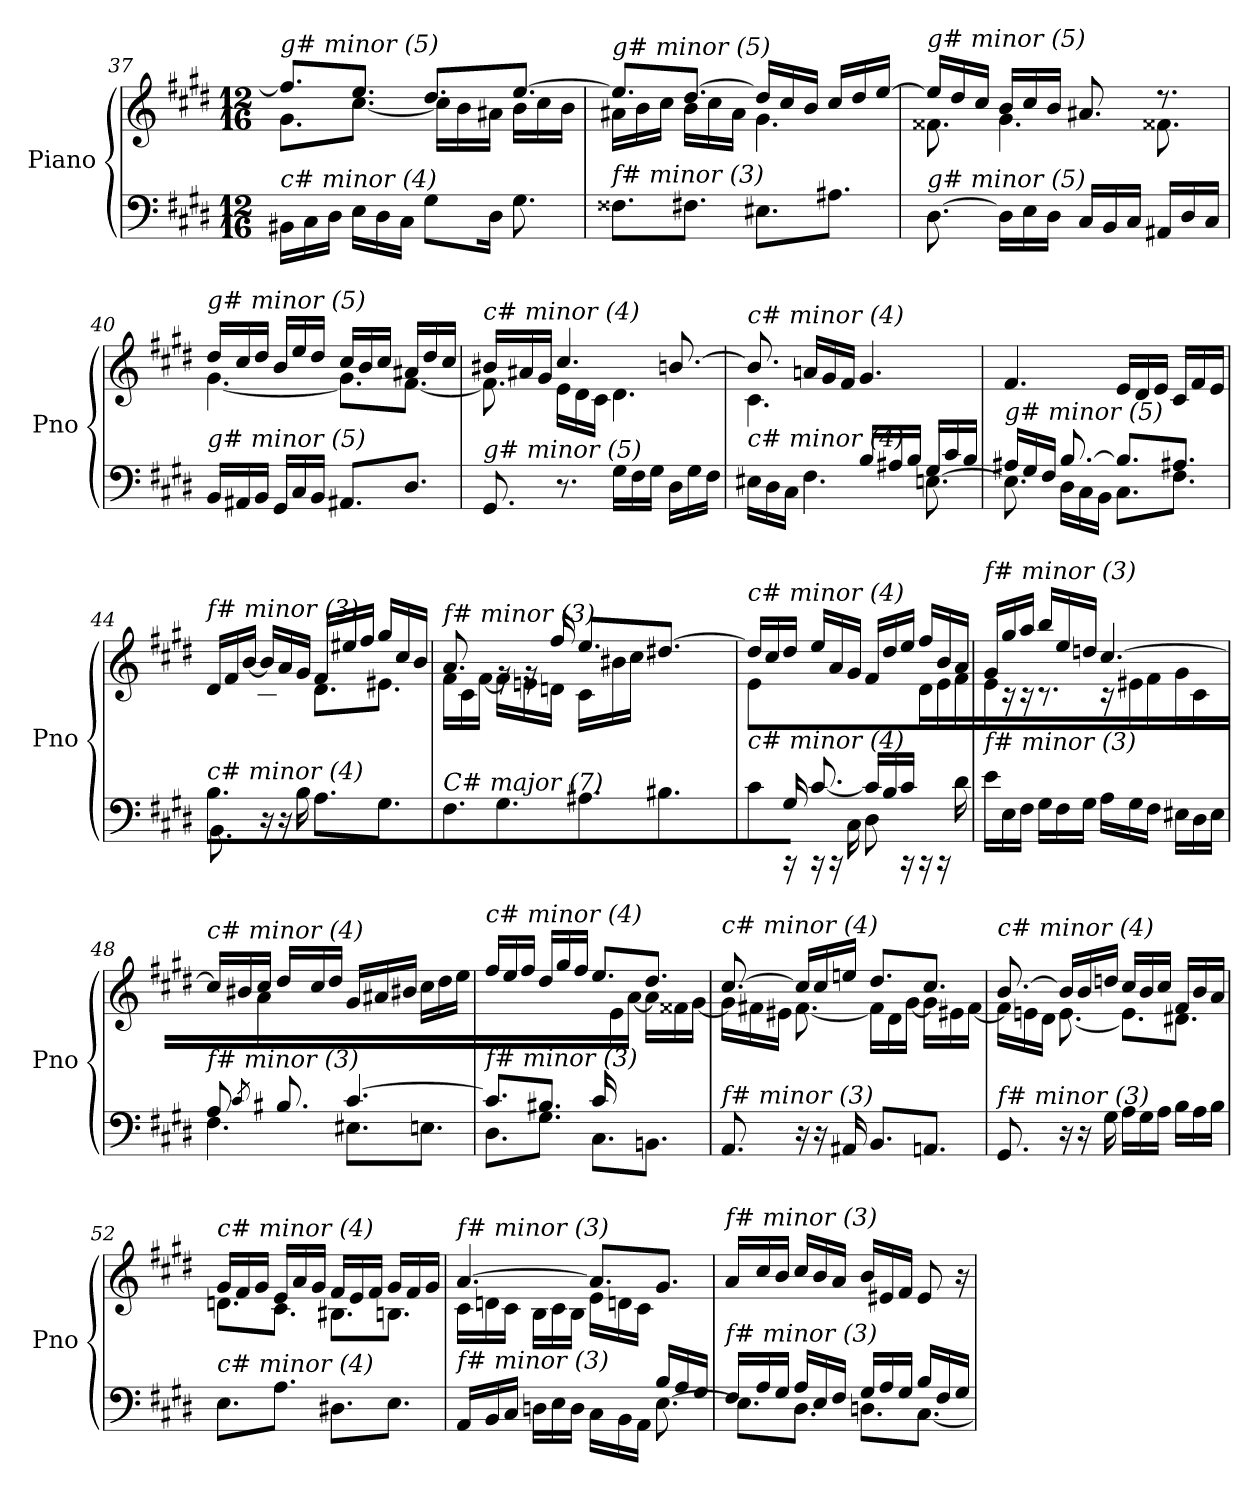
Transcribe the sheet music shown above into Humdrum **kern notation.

**kern	**kern
*part1	*part1
*staff2	*staff1
*I"Piano	*
*I'Pno	*
!!LO:LB:g=z
*clefF4	*clefG2
*k[f#c#g#d#]	*k[f#c#g#d#]
*M12/16	*M12/16
=37	=37
*	*^
!	!LO:TX:i:t=g# minor (5)	!
!LO:TX:i:t=c# minor (4)	!	!
16BB#X\LL	8.ff#/L]	8.g#\L
16C#\	.	.
16D#\JJ	.	.
16E\LL	8.ee/J	[8.cc#\J
16D#\	.	.
16C#\JJ	.	.
8G#\L	8.dd#/L	16cc#\LL]
.	.	16b\
16D#\Jk	.	16a#X\JJ
8.G#\	[8.ee/J	16b\LL
.	.	16cc#\
.	.	16b\JJ
=38	=38	=38
!	!LO:TX:i:t=g# minor (5)	!
!LO:TX:i:t=f# minor (3)	!	!
8.F##X\L	8.ee/L]	16a#X\LL
.	.	16b\
.	.	16cc#\JJ
8.F#X\J	[8.dd#/J	16b\LL
.	.	16cc#\
.	.	16a#\JJ
8.E#X\L	16dd#/LL]	4.g#\
.	16cc#/	.
.	16b/JJ	.
8.A#X\J	16cc#/LL	.
.	16dd#/	.
.	[16ee/JJ	.
=39	=39	=39
!	!LO:TX:i:t=g# minor (5)	!
!LO:TX:i:t=g# minor (5)	!	!
[8.D#\	16ee/LL]	8.f##X\
.	16dd#/	.
.	16cc#/JJ	.
16D#\LL]	16b/LL	4.g#\
16E\	16cc#/	.
16D#\JJ	16b/JJ	.
16C#/LL	8.a#X/	.
16BB/	.	.
16C#/JJ	.	.
16AA#X/LL	8.r	8.f##X\
16D#/	.	.
16C#/JJ	.	.
!!LO:LB:g=z	!!
=40	=40	=40
!	!LO:TX:i:t=g# minor (5)	!
!LO:TX:i:t=g# minor (5)	!	!
16BB/LL	16dd#/LL	[4.g#\
16AA#X/	16cc#/	.
16BB/JJ	16dd#/JJ	.
16GG#/LL	16b/LL	.
16C#/	16ee/	.
16BB/JJ	16dd#/JJ	.
8.AA#X/L	16cc#/LL	8.g#\L]
.	16b/	.
.	16cc#/JJ	.
8.D#/J	16a#X/LL	[8.f#\J
.	16dd#/	.
.	16cc#/JJ	.
=41	=41	=41
!	!LO:TX:i:t=c# minor (4)	!
!LO:TX:i:t=g# minor (5)	!	!
8.GG#/	16b#X/LL	8.f#\]
.	16a#X/	.
.	16g#/JJ	.
8.r	4.cc#/	16e\LL
.	.	16d#\
.	.	16c#\JJ
16G#\LL	.	4.d#\
16F#\	.	.
16G#\JJ	.	.
16D#\LL	[8.bn/	.
16G#\	.	.
16F#\JJ	.	.
=42	=42	=42
*^	*	*^
*	*^	*	*	*
!	!	!	!LO:TX:i:t=c# minor (4)	!	!
!LO:TX:i:t=c# minor (4)	!	!	!	!	!
4.ryy	16E#X\LL	8.ryy	8.b/]	4.c#\	8.ryy
.	16D#\	.	.	.	.
.	16C#\JJ	.	.	.	.
.	8.ryy	4.F#\	16an/LL	.	2ryy
.	.	.	16g#/	.	.
.	.	.	16f#/JJ	.	.
4.ryy	16B/LL	.	4.g#/	4.ryy	.
.	16A#X/	.	.	.	.
.	16B/JJ	.	.	.	.
.	16G#/LL	[8.En\	.	.	.
.	16c#/	.	.	.	.
.	16B/JJ	.	.	.	16ryy
*	*v	*v	*	*	*
!!LO:LB:g=z
=43	=43	=43	=43	=43
!	!	!LO:TX:i:t=c# minor (4)	!	!
!LO:TX:i:t=g# minor (5)	!	!	!	!
*	*	*v	*v	*v
16A#X/LL	8.E\]	4.f#/
16G#/	.	.
16F#/JJ	.	.
[8.B/	16D#\LL	.
.	16C#\	.
.	16BB\JJ	.
8.B/L]	8.C#\L	16e/LL
.	.	16d#/
.	.	16e/JJ
8.A#X/J	8.F#\J	16c#/LL
.	.	16f#/
.	.	16e/JJ
=44	=44	=44
*	*	*^
!	!	!LO:TX:i:t=f# minor (3)	!
!LO:TX:i:t=c# minor (4)	!	!	!
8.B/L	8.BB\	16d#/LL	8.ryy
.	.	16f#/	.
.	.	[16b/JJ	.
2ryy	16r	16b/LL]	8.c#\J
.	16r	16a/	.
.	16B\	16g#/JJ	.
.	8.A\L	16f#/LL	8.d#\L
.	.	16ee#X/	.
.	.	16ff#/JJ	.
.	8.G#\J	16gg#/LL	8.e#X\J
.	.	16cc#/	.
16ryy	.	16b/JJ	.
*v	*v	*	*
=45	=45	=45
!	!LO:TX:i:t=f# minor (3)	!
!LO:TX:i:t=C# major (7)	!	!
8.F#\L	8.a/	16f#\LL
.	.	16c#\
.	.	[16f#\JJ
8.G#\J	16rg	16f#\LL]
.	16rg	16en\
.	16ff#/	16dn\JJ
8.A#X\L	8.ee/L	16c#\LL
.	.	16b#X\
.	.	16cc#\JJ
8.B#X\J	[8.dd#X/J	16dd#\LLyy
.	.	16g#\
.	.	16f#\JJ
!!LO:LB:g=z	!!
=46	=46	=46
*^	*	*
!	!	!LO:TX:i:t=c# minor (4)	!
!LO:TX:i:t=c# minor (4)	!	!	!
8c#\	8ryy	16dd#/LL]	8e\L
.	.	16cc#/	.
16rCC	16G#/Jk	16dd#/JJ	4..ryy
16rCC	[8.c#/	16ee/LL	.
16rCC	.	16a/	.
16C#\	.	16g#/JJ	.
8D#\	16c#/LL]	16f#/LL	.
.	16B/	16dd#/	.
16rCC	16c#/JJ	16ee/JJ	.
16rCC	8.ryy	16ff#/LL	16d#\LL
16rCC	.	16b/	16e\
16d#\	.	16a/JJ	16f#\JJ
=47	=47	=47	=47
!	!	!LO:TX:i:t=f# minor (3)	!
!LO:TX:i:t=f# minor (3)	!	!	!
2ryy	16e\LL	16g#/LL	16e\
.	16E\	16gg#/	16r
.	16F#\JJ	16aa/JJ	16r
.	16G#\LL	16bb/LL	8.r
.	16F#\	16ee/	.
.	16G#\JJ	16ddn/JJ	.
.	16A\LL	[4.cc#/	16r
.	16G#\	.	16e#X\LL
8.ryy	16F#\JJ	.	16f#\JJ
.	16E#X\LL	.	16g#\LL
.	16D#\	.	16c#\
16B/JJ	16E#\JJ	.	16ryy
=48	=48	=48	=48
*	*^	*	*^
!	!	!	!LO:TX:i:t=c# minor (4)	!	!
!LO:TX:i:t=f# minor (3)	!	!	!	!	!
8A/L	4.F#\	8.ryy	16cc#/LL]	8ryy	8.ryy
.	.	.	16b#X/	.	.
16ryy	.	.	16cc#/JJ	16a\Jk	.
8qc#/	.	.	.	.	.
8.B#X/	.	16c#!yy	16dd#/LL	2ryy	8.ryy
.	.	8B#!yy	16cc#/	.	.
.	.	.	16dd#/JJ	.	.
[4.c#/	8.E#X\L	4.ryy	16g#/LL	.	4.ryy
.	.	.	16a#X/	.	.
.	.	.	16b#X/JJ	.	.
.	8.En\J	.	16cc#\LL	.	.
.	.	.	16dd#\	.	.
.	.	.	16ee\JJ	16ryy	.
!!LO:LB:g=z	!!	!!
=49	=49	=49	=49	=49	=49
!	!	!	!LO:TX:i:t=c# minor (4)	!	!
!LO:TX:i:t=f# minor (3)	!	!	!	!	!
4.ryy	8.c#/L]	8.D#\L	16ff#/LL	4.ryy	4.ryy
.	.	.	16ee/	.	.
.	.	.	16ff#/JJ	.	.
.	8.B#X/J	8.G#\J	16dd#/LL	.	.
.	.	.	16gg#/	.	.
.	.	.	16ff#/JJ	.	.
16c#/LL	8.C#\L	4.ryy	8.ee/L	16ryy	4.ryy
4ryy	.	.	.	16e\	.
.	.	.	.	[16a\JJ	.
.	8.BBn\J	.	8.dd#/J	16a\LL]	.
.	.	.	.	16f##X\	.
16ryy	.	.	.	[16g#\JJ	.
*v	*v	*v	*	*	*
*	*	*v	*v
=50	=50	=50
!	!LO:TX:i:t=c# minor (4)	!
!LO:TX:i:t=f# minor (3)	!	!
8.AA/	[8.cc#/	16g#\LL]
.	.	16f#X\
.	.	16e#X\JJ
16r	16cc#/LL]	[8.f#\
16r	16cc#/	.
16AA#X/	16een/JJ	.
8.BB/L	8.dd#/L	16f#\LL]
.	.	16d#\
.	.	[16g#\JJ
8.AAn/J	8.cc#/J	16g#\LL]
.	.	16e#X\
.	.	[16f#\JJ
=51	=51	=51
!	!LO:TX:i:t=c# minor (4)	!
!LO:TX:i:t=f# minor (3)	!	!
8.GG#/	[8.b/	16f#\LL]
.	.	16en\
.	.	16d#\JJ
16r	16b/LL]	[8.e\
16r	16b/	.
16G#\	16ddn/JJ	.
16A\LL	16cc#/LL	8.e\L]
16G#\	16b/	.
16A\JJ	16cc#/JJ	.
16B\LL	16f#/LL	8.d#X\J
16A\	16b/	.
16B\JJ	16a/JJ	.
!!LO:PB:g=z	!!
=52	=52	=52
!	!LO:TX:i:t=c# minor (4)	!
!LO:TX:i:t=c# minor (4)	!	!
8.E\L	16g#/LL	8.dn\L
.	16f#/	.
.	16g#/JJ	.
8.A\J	16e/LL	8.c#\J
.	16a/	.
.	16g#/JJ	.
8.D#X\L	16f#/LL	8.B#Xi\L
.	16e/	.
.	16f#/JJ	.
8.E\J	16g#/LL	8.B\J
.	16f#/	.
.	16g#/JJ	.
=53	=53	=53
*^	*	*^
*	*^	*	*	*
!	!	!	!LO:TX:i:t=f# minor (3)	!	!
!LO:TX:i:t=f# minor (3)	!	!	!	!	!
2ryy	16AA/LL	2ryy	[4.a/	16c#\LL	2ryy
.	16BB/	.	.	16dn\	.
.	16C#/JJ	.	.	16c#\JJ	.
.	16Dn\LL	.	.	16B\LL	.
.	16E\	.	.	16c#\	.
.	16D\JJ	.	.	16B\JJ	.
.	16C#\LL	.	8.a/L]	16e\LL	.
.	16BB\	.	.	16dn\	.
16ryy	16AA\JJ	16ryy	.	16c#\JJ	16ryy
8.ryy	16B/LL	[8.E\	8.g#/J	8.ryy	8.ryy
.	16A/	.	.	.	.
.	16G#/JJ	.	.	.	.
*	*v	*v	*	*	*
*	*	*v	*v	*v
=54	=54	=54
!	!	!LO:TX:i:t=f# minor (3)
!LO:TX:i:t=f# minor (3)	!	!
16F#/LL	8.E\L]	16a/LL
16A/	.	16cc#/
16G#/JJ	.	16b/JJ
16A/LL	8.D#\J	16cc#/LL
16E/	.	16b/
16F#/JJ	.	16a/JJ
16G#/LL	8.Dn\L	16b/LL
16A/	.	16e#X/
16G#/JJ	.	16f#/JJ
16B/LL	[8.C#\J	8e#/
16F#/	.	.
16G#/JJ	.	16r
*v	*v	*
=	=
*-	*-
